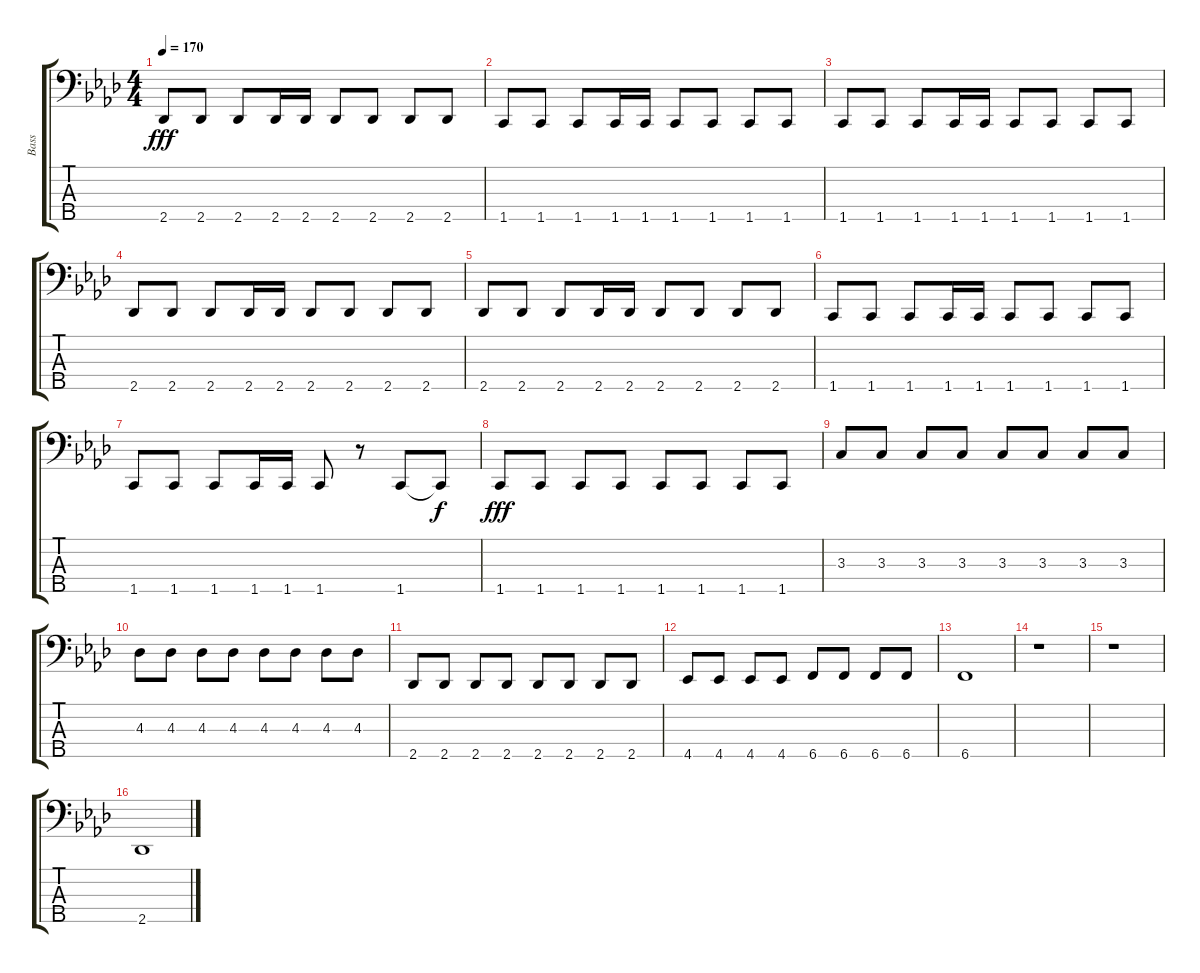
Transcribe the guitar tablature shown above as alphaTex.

\track ("Bass" "Bass") {instrument electricbasspick}
\staff {score tabs}
\tuning (G2 D2 A1 E1 B0) {hide}
\ts (4 4)
\tempo 170
\clef f4
\ks fminor
2.5.8{dy fff} 2.5.8 2.5.8 2.5.16 2.5.16 2.5.8 2.5.8 2.5.8 2.5.8 |
1.5.8 1.5.8 1.5.8 1.5.16 1.5.16 1.5.8 1.5.8 1.5.8 1.5.8 |
1.5.8 1.5.8 1.5.8 1.5.16 1.5.16 1.5.8 1.5.8 1.5.8 1.5.8 |
2.5.8 2.5.8 2.5.8 2.5.16 2.5.16 2.5.8 2.5.8 2.5.8 2.5.8 |
2.5.8 2.5.8 2.5.8 2.5.16 2.5.16 2.5.8 2.5.8 2.5.8 2.5.8 |
1.5.8 1.5.8 1.5.8 1.5.16 1.5.16 1.5.8 1.5.8 1.5.8 1.5.8 |
1.5.8 1.5.8 1.5.8 1.5.16 1.5.16 1.5.8 r.8 1.5.8 1.5{t}.8{dy f} |
1.5.8{dy fff} 1.5.8 1.5.8 1.5.8 1.5.8 1.5.8 1.5.8 1.5.8 |
3.3.8 3.3.8 3.3.8 3.3.8 3.3.8 3.3.8 3.3.8 3.3.8 |
4.3.8 4.3.8 4.3.8 4.3.8 4.3.8 4.3.8 4.3.8 4.3.8 |
2.5.8 2.5.8 2.5.8 2.5.8 2.5.8 2.5.8 2.5.8 2.5.8 |
4.5.8 4.5.8 4.5.8 4.5.8 6.5.8 6.5.8 6.5.8 6.5.8 |
6.5.1 |
r.1 |
r.1 |
2.5.1
